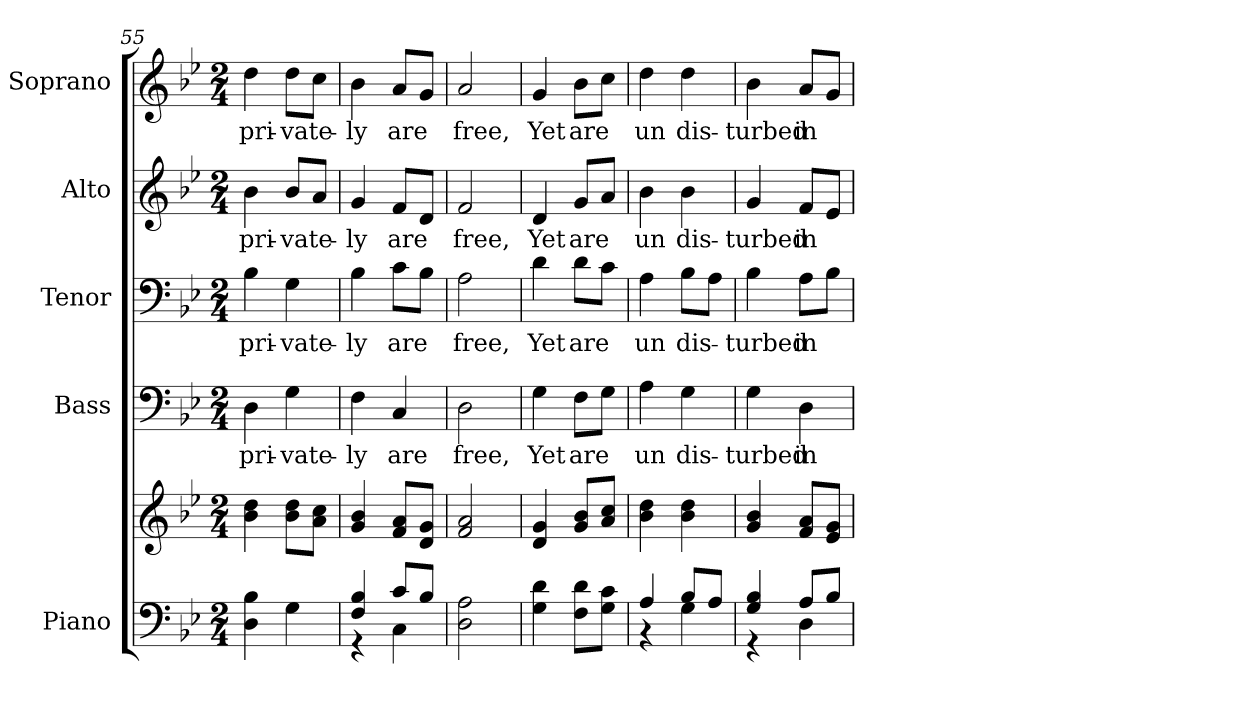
**kern	**kern	**kern	**text	**kern	**text	**kern	**text	**kern	**text
*part5	*part5	*part4	*part4	*part3	*part3	*part2	*part2	*part1	*part1
*staff6	*staff5	*staff4	*staff4	*staff3	*staff3	*staff2	*staff2	*staff1	*staff1
*I"Piano	*	*I"Bass	*	*I"Tenor	*	*I"Alto	*	*I"Soprano	*
*I'Pno.	*	*I'B.	*	*I'T.	*	*I'A.	*	*I'S.	*
*clefF4	*clefG2	*clefF4	*	*clefF4	*	*clefG2	*	*clefG2	*
*k[b-e-]	*k[b-e-]	*k[b-e-]	*	*k[b-e-]	*	*k[b-e-]	*	*k[b-e-]	*
*B-:	*B-:	*B-:	*	*B-:	*	*B-:	*	*B-:	*
*M2/4	*M2/4	*M2/4	*	*M2/4	*	*M2/4	*	*M2/4	*
=55	=55	=55	=55	=55	=55	=55	=55	=55	=55
!	!	!	!LO:LY:b:color=#000000	!	!	!	!	!	!
!	!	!	!	!	!LO:LY:b:color=#000000	!	!	!	!
!	!	!	!	!	!	!	!LO:LY:b:color=#000000	!	!
!	!	!	!	!	!	!	!	!	!LO:LY:b:color=#000000
4Di\ 4B-i	4b-i\ 4ddi	4Di\	pri-	4B-i\	pri-	4b-i\	pri-	4ddi\	pri-
!	!	!	!LO:LY:b:color=#000000	!	!	!	!	!	!
!	!	!	!	!	!LO:LY:b:color=#000000	!	!	!	!
!	!	!	!	!	!	!	!LO:LY:b:color=#000000	!	!
!	!	!	!	!	!	!	!	!	!LO:LY:b:color=#000000
4Gi\	8b-i\ 8ddiL	4Gi\	-vate-	4Gi\	-vate-	8b-i/L	-vate-	8ddi\L	-vate-
.	8ai\ 8cciJ	.	.	.	.	8ai/J	.	8cci\J	.
=56	=56	=56	=56	=56	=56	=56	=56	=56	=56
*^	*	*	*	*	*	*	*	*	*
!	!	!	!	!LO:LY:b:color=#000000	!	!	!	!	!	!
!	!	!	!	!	!	!LO:LY:b:color=#000000	!	!	!	!
!	!	!	!	!	!	!	!	!LO:LY:b:color=#000000	!	!
!	!	!	!	!	!	!	!	!	!	!LO:LY:b:color=#000000
4Fi/ 4B-i	4r	4gi/ 4b-i	4Fi\	-ly	4B-i\	-ly	4gi/	-ly	4b-i\	-ly
!	!	!	!	!LO:LY:b:color=#000000	!	!	!	!	!	!
!	!	!	!	!	!	!LO:LY:b:color=#000000	!	!	!	!
!	!	!	!	!	!	!	!	!LO:LY:b:color=#000000	!	!
!	!	!	!	!	!	!	!	!	!	!LO:LY:b:color=#000000
8ci/L	4Ci\	8fi/ 8aiL	4Ci/	are	8ci\L	are	8fi/L	are	8ai/L	are
8B-i/J	.	8di/ 8giJ	.	.	8B-i\J	.	8di/J	.	8gi/J	.
*v	*v	*	*	*	*	*	*	*	*	*
!!LO:PB:g=z
=57	=57	=57	=57	=57	=57	=57	=57	=57	=57
!	!	!	!LO:LY:b:color=#000000	!	!	!	!	!	!
!	!	!	!	!	!LO:LY:b:color=#000000	!	!	!	!
!	!	!	!	!	!	!	!LO:LY:b:color=#000000	!	!
!	!	!	!	!	!	!	!	!	!LO:LY:b:color=#000000
2Di\ 2Ai	2fi/ 2ai	2Di\	free,	2Ai\	free,	2fi/	free,	2ai/	free,
=58	=58	=58	=58	=58	=58	=58	=58	=58	=58
!	!	!	!LO:LY:b:color=#000000	!	!	!	!	!	!
!	!	!	!	!	!LO:LY:b:color=#000000	!	!	!	!
!	!	!	!	!	!	!	!LO:LY:b:color=#000000	!	!
!	!	!	!	!	!	!	!	!	!LO:LY:b:color=#000000
4Gi\ 4di	4di/ 4gi	4Gi\	Yet	4di\	Yet	4di/	Yet	4gi/	Yet
!	!	!	!LO:LY:b:color=#000000	!	!	!	!	!	!
!	!	!	!	!	!LO:LY:b:color=#000000	!	!	!	!
!	!	!	!	!	!	!	!LO:LY:b:color=#000000	!	!
!	!	!	!	!	!	!	!	!	!LO:LY:b:color=#000000
8Fi\ 8diL	8gi/ 8b-iL	8Fi\L	are	8di\L	are	8gi/L	are	8b-i\L	are
8Gi\ 8ciJ	8ai/ 8cciJ	8Gi\J	.	8ci\J	.	8ai/J	.	8cci\J	.
=59	=59	=59	=59	=59	=59	=59	=59	=59	=59
*^	*	*	*	*	*	*	*	*	*
!	!	!	!	!LO:LY:b:color=#000000	!	!	!	!	!	!
!	!	!	!	!	!	!LO:LY:b:color=#000000	!	!	!	!
!	!	!	!	!	!	!	!	!LO:LY:b:color=#000000	!	!
!	!	!	!	!	!	!	!	!	!	!LO:LY:b:color=#000000
4Ai/	4r	4b-i\ 4ddi	4Ai\	un	4Ai\	un	4b-i\	un	4ddi\	un
!	!	!	!	!LO:LY:b:color=#000000	!	!	!	!	!	!
!	!	!	!	!	!	!LO:LY:b:color=#000000	!	!	!	!
!	!	!	!	!	!	!	!	!LO:LY:b:color=#000000	!	!
!	!	!	!	!	!	!	!	!	!	!LO:LY:b:color=#000000
8B-i/L	4Gi\	4b-i\ 4ddi	4Gi\	dis-	8B-i\L	dis-	4b-i\	dis-	4ddi\	dis-
8Ai/J	.	.	.	.	8Ai\J	.	.	.	.	.
=60	=60	=60	=60	=60	=60	=60	=60	=60	=60	=60
!	!	!	!	!LO:LY:b:color=#000000	!	!	!	!	!	!
!	!	!	!	!	!	!LO:LY:b:color=#000000	!	!	!	!
!	!	!	!	!	!	!	!	!LO:LY:b:color=#000000	!	!
!	!	!	!	!	!	!	!	!	!	!LO:LY:b:color=#000000
4Gi/ 4B-i	4r	4gi/ 4b-i	4Gi\	-turbed	4B-i\	-turbed	4gi/	-turbed	4b-i\	-turbed
!	!	!	!	!LO:LY:b:color=#000000	!	!	!	!	!	!
!	!	!	!	!	!	!LO:LY:b:color=#000000	!	!	!	!
!	!	!	!	!	!	!	!	!LO:LY:b:color=#000000	!	!
!	!	!	!	!	!	!	!	!	!	!LO:LY:b:color=#000000
8Ai/L	4Di\	8fi/ 8aiL	4Di\	in	8Ai\L	in	8fi/L	in	8ai/L	in
8B-i/J	.	8e-i/ 8giJ	.	.	8B-i\J	.	8e-i/J	.	8gi/J	.
*v	*v	*	*	*	*	*	*	*	*	*
=	=	=	=	=	=	=	=	=	=
*-	*-	*-	*-	*-	*-	*-	*-	*-	*-
